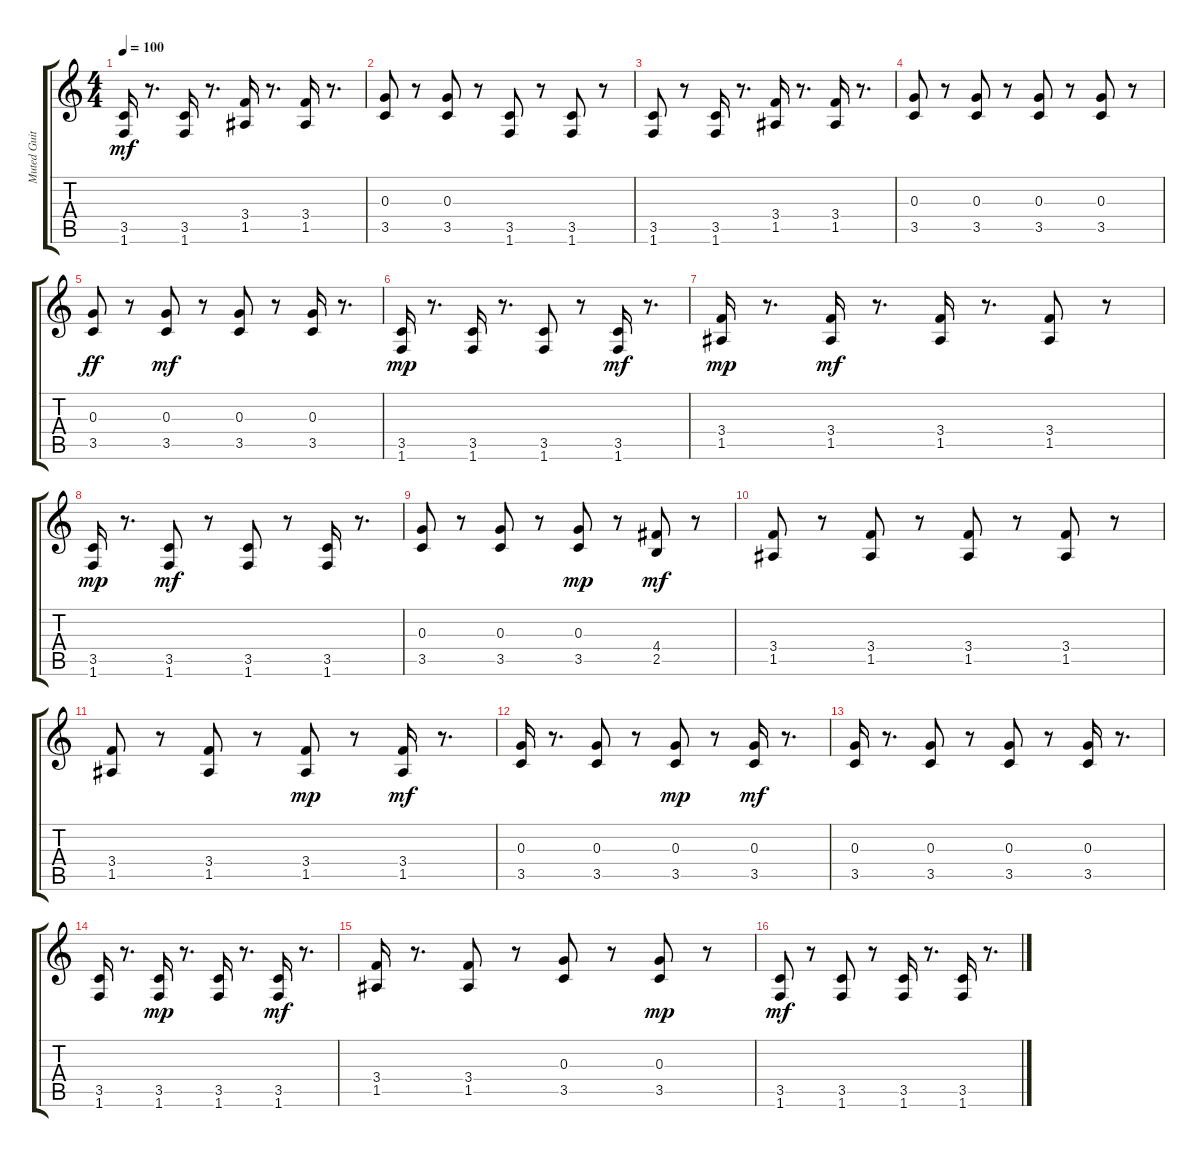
\track ("Muted Guitar" "Muted Guit") {instrument electricguitarmuted}
\staff {score tabs}
\tuning (E4 B3 G3 D3 A2 E2) {hide}
\ts (4 4)
\tempo 100
\clef g2
\ks c
(3.5 1.6).16{dy mf} r.8{d} (3.5 1.6).16 r.8{d} (3.4 1.5).16 r.8{d} (3.4 1.5).16 r.8{d} |
(0.3 3.5).8 r.8 (0.3 3.5).8 r.8 (3.5 1.6).8 r.8 (3.5 1.6).8 r.8 |
(3.5 1.6).8 r.8 (3.5 1.6).16 r.8{d} (3.4 1.5).16 r.8{d} (3.4 1.5).16 r.8{d} |
(0.3 3.5).8 r.8 (0.3 3.5).8 r.8 (0.3 3.5).8 r.8 (0.3 3.5).8 r.8 |
(0.3 3.5).8{dy ff} r.8 (0.3 3.5).8{dy mf} r.8 (0.3 3.5).8 r.8 (0.3 3.5).16 r.8{d} |
(3.5 1.6).16{dy mp} r.8{d} (3.5 1.6).16 r.8{d} (3.5 1.6).8 r.8 (3.5 1.6).16{dy mf} r.8{d} |
(3.4 1.5).16{dy mp} r.8{d} (3.4 1.5).16{dy mf} r.8{d} (3.4 1.5).16 r.8{d} (3.4 1.5).8 r.8 |
(3.5 1.6).16{dy mp} r.8{d} (3.5 1.6).8{dy mf} r.8 (3.5 1.6).8 r.8 (3.5 1.6).16 r.8{d} |
(0.3 3.5).8 r.8 (0.3 3.5).8 r.8 (0.3 3.5).8{dy mp} r.8 (4.4 2.5).8{dy mf} r.8 |
(3.4 1.5).8 r.8 (3.4 1.5).8 r.8 (3.4 1.5).8 r.8 (3.4 1.5).8 r.8 |
(3.4 1.5).8 r.8 (3.4 1.5).8 r.8 (3.4 1.5).8{dy mp} r.8 (3.4 1.5).16{dy mf} r.8{d} |
(0.3 3.5).16 r.8{d} (0.3 3.5).8 r.8 (0.3 3.5).8{dy mp} r.8 (0.3 3.5).16{dy mf} r.8{d} |
(0.3 3.5).16 r.8{d} (0.3 3.5).8 r.8 (0.3 3.5).8 r.8 (0.3 3.5).16 r.8{d} |
(3.5 1.6).16 r.8{d} (3.5 1.6).16{dy mp} r.8{d} (3.5 1.6).16 r.8{d} (3.5 1.6).16{dy mf} r.8{d} |
(3.4 1.5).16 r.8{d} (3.4 1.5).8 r.8 (0.3 3.5).8 r.8 (0.3 3.5).8{dy mp} r.8 |
(3.5 1.6).8{dy mf} r.8 (3.5 1.6).8 r.8 (3.5 1.6).16 r.8{d} (3.5 1.6).16 r.8{d}
